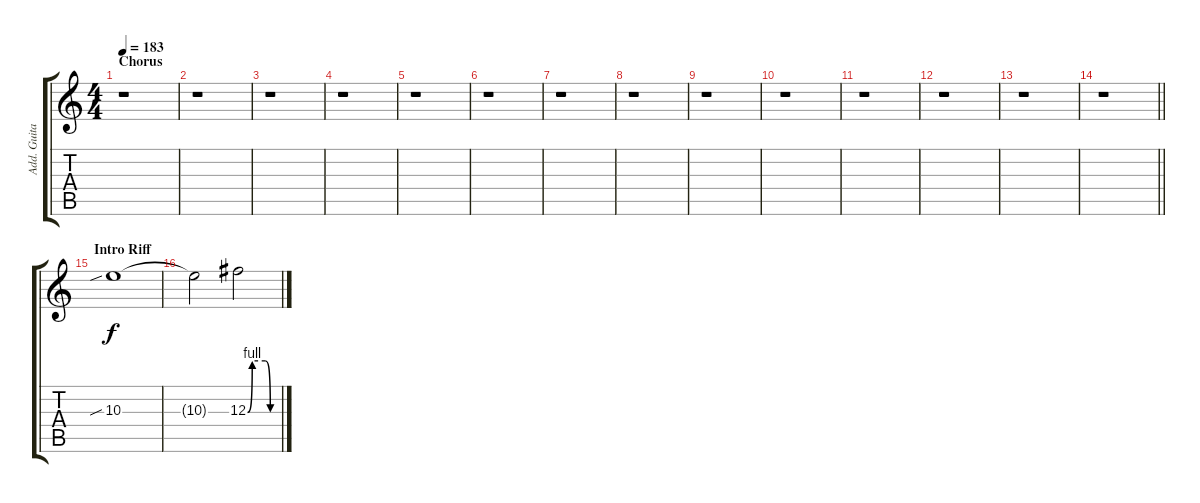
\track ("Add. Guitar" "Add. Guita") {instrument distortionguitar}
\staff {score tabs}
\tuning (Eb4 Bb3 Gb3 Db3 Ab2 Eb2) {hide}
\ts (4 4)
\section ("" "Chorus")
\tempo 183
\clef g2
\ks c
r.1{dy f} |
r.1 |
r.1 |
r.1 |
r.1 |
r.1 |
r.1 |
r.1 |
r.1 |
r.1 |
r.1 |
r.1 |
r.1 |
\barLineRight lightlight
r.1 |
\section ("" "Intro Riff")
10.3{sib}.1{volume 11} |
10.3{t}.2 12.3{be (custom 0 0 9 4 35 4 45 0 60 0)}.2
